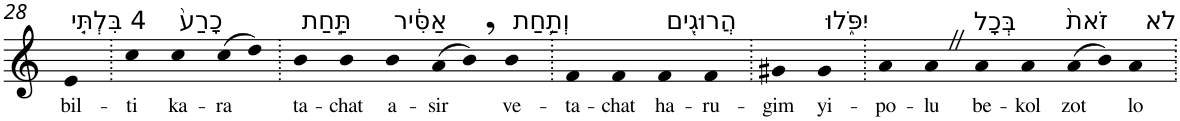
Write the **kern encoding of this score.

**kern	**text
*part1	*part1
*staff1	*staff1
*I"Piano	*
*I'Pno	*
!!LO:PB:g=z
*clefG2	*
*k[]	*
=28	=28
!LO:TX:a:t=4 בִּלְתִּ֤י	!
!	!LO:LY:b
4e	bil-
=29.	=29.
!	!LO:LY:b
4cc	-ti
!LO:TX:a:t=כָרַע֙	!
!	!LO:LY:b
4cc	ka-
!	!LO:LY:b
(>8cc	-ra
8dd)	.
=30.	=30.
!LO:TX:a:t=תַּ֣חַת	!
!	!LO:LY:b
4b	ta-
!	!LO:LY:b
4b	-chat
!LO:TX:a:t=אַסִּ֔יר	!
!	!LO:LY:b
4b	a-
!	!LO:LY:b
(>8a	-sir
8b,)	.
!LO:TX:a:t=וְתַ֥חַת	!
!	!LO:LY:b
4b	ve-
=31.	=31.
!	!LO:LY:b
4f	-ta-
!	!LO:LY:b
4f	-chat
!LO:TX:a:t=הֲרוּגִ֖ים	!
!	!LO:LY:b
4f	ha-
!	!LO:LY:b
4f	-ru-
=32.	=32.
!	!LO:LY:b
4g#X	-gim
!LO:TX:a:t=יִפֹּ֑לוּ	!
!	!LO:LY:b
4g#	yi-
=33.	=33.
!	!LO:LY:b
4a	-po-
!	!LO:LY:b
4aZ	-lu
!LO:TX:a:t=בְּכָל	!
!	!LO:LY:b
4a	be-
!	!LO:LY:b
4a	-kol
!LO:TX:a:t=זֹאת֙	!
!	!LO:LY:b
(>8a	zot
8b)	.
!LO:TX:a:t=לֹא	!
!	!LO:LY:b
4a	lo
=.	=.
*-	*-
